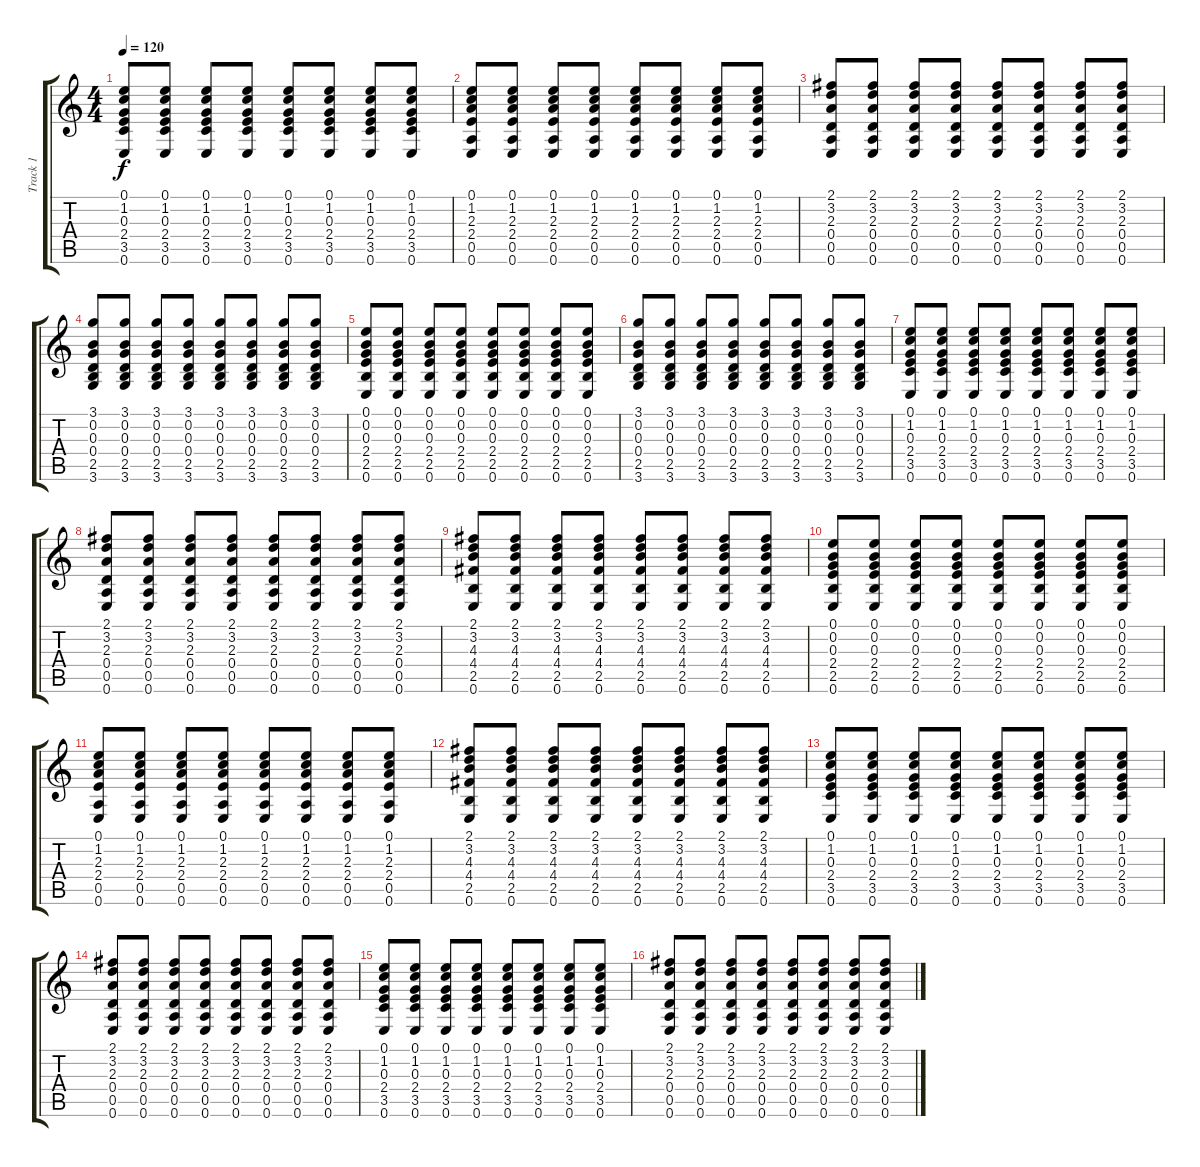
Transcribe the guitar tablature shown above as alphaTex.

\track ("Track 1" "Track 1") {instrument acousticguitarsteel}
\staff {score tabs}
\tuning (E4 B3 G3 D3 A2 E2) {hide}
\ts (4 4)
\tempo 120
\clef g2
\ks c
(0.1 1.2 0.3 2.4 3.5 0.6).8{dy f} (0.1 1.2 0.3 2.4 3.5 0.6).8 (0.1 1.2 0.3 2.4 3.5 0.6).8 (0.1 1.2 0.3 2.4 3.5 0.6).8 (0.1 1.2 0.3 2.4 3.5 0.6).8 (0.1 1.2 0.3 2.4 3.5 0.6).8 (0.1 1.2 0.3 2.4 3.5 0.6).8 (0.1 1.2 0.3 2.4 3.5 0.6).8 |
(0.1 1.2 2.3 2.4 0.5 0.6).8 (0.1 1.2 2.3 2.4 0.5 0.6).8 (0.1 1.2 2.3 2.4 0.5 0.6).8 (0.1 1.2 2.3 2.4 0.5 0.6).8 (0.1 1.2 2.3 2.4 0.5 0.6).8 (0.1 1.2 2.3 2.4 0.5 0.6).8 (0.1 1.2 2.3 2.4 0.5 0.6).8 (0.1 1.2 2.3 2.4 0.5 0.6).8 |
(2.1 3.2 2.3 0.4 0.5 0.6).8 (2.1 3.2 2.3 0.4 0.5 0.6).8 (2.1 3.2 2.3 0.4 0.5 0.6).8 (2.1 3.2 2.3 0.4 0.5 0.6).8 (2.1 3.2 2.3 0.4 0.5 0.6).8 (2.1 3.2 2.3 0.4 0.5 0.6).8 (2.1 3.2 2.3 0.4 0.5 0.6).8 (2.1 3.2 2.3 0.4 0.5 0.6).8 |
(3.1 0.2 0.3 0.4 2.5 3.6).8 (3.1 0.2 0.3 0.4 2.5 3.6).8 (3.1 0.2 0.3 0.4 2.5 3.6).8 (3.1 0.2 0.3 0.4 2.5 3.6).8 (3.1 0.2 0.3 0.4 2.5 3.6).8 (3.1 0.2 0.3 0.4 2.5 3.6).8 (3.1 0.2 0.3 0.4 2.5 3.6).8 (3.1 0.2 0.3 0.4 2.5 3.6).8 |
(0.1 0.2 0.3 2.4 2.5 0.6).8 (0.1 0.2 0.3 2.4 2.5 0.6).8 (0.1 0.2 0.3 2.4 2.5 0.6).8 (0.1 0.2 0.3 2.4 2.5 0.6).8 (0.1 0.2 0.3 2.4 2.5 0.6).8 (0.1 0.2 0.3 2.4 2.5 0.6).8 (0.1 0.2 0.3 2.4 2.5 0.6).8 (0.1 0.2 0.3 2.4 2.5 0.6).8 |
(3.1 0.2 0.3 0.4 2.5 3.6).8 (3.1 0.2 0.3 0.4 2.5 3.6).8 (3.1 0.2 0.3 0.4 2.5 3.6).8 (3.1 0.2 0.3 0.4 2.5 3.6).8 (3.1 0.2 0.3 0.4 2.5 3.6).8 (3.1 0.2 0.3 0.4 2.5 3.6).8 (3.1 0.2 0.3 0.4 2.5 3.6).8 (3.1 0.2 0.3 0.4 2.5 3.6).8 |
(0.1 1.2 0.3 2.4 3.5 0.6).8 (0.1 1.2 0.3 2.4 3.5 0.6).8 (0.1 1.2 0.3 2.4 3.5 0.6).8 (0.1 1.2 0.3 2.4 3.5 0.6).8 (0.1 1.2 0.3 2.4 3.5 0.6).8 (0.1 1.2 0.3 2.4 3.5 0.6).8 (0.1 1.2 0.3 2.4 3.5 0.6).8 (0.1 1.2 0.3 2.4 3.5 0.6).8 |
(2.1 3.2 2.3 0.4 0.5 0.6).8 (2.1 3.2 2.3 0.4 0.5 0.6).8 (2.1 3.2 2.3 0.4 0.5 0.6).8 (2.1 3.2 2.3 0.4 0.5 0.6).8 (2.1 3.2 2.3 0.4 0.5 0.6).8 (2.1 3.2 2.3 0.4 0.5 0.6).8 (2.1 3.2 2.3 0.4 0.5 0.6).8 (2.1 3.2 2.3 0.4 0.5 0.6).8 |
(2.1 3.2 4.3 4.4 2.5 0.6).8 (2.1 3.2 4.3 4.4 2.5 0.6).8 (2.1 3.2 4.3 4.4 2.5 0.6).8 (2.1 3.2 4.3 4.4 2.5 0.6).8 (2.1 3.2 4.3 4.4 2.5 0.6).8 (2.1 3.2 4.3 4.4 2.5 0.6).8 (2.1 3.2 4.3 4.4 2.5 0.6).8 (2.1 3.2 4.3 4.4 2.5 0.6).8 |
(0.1 0.2 0.3 2.4 2.5 0.6).8 (0.1 0.2 0.3 2.4 2.5 0.6).8 (0.1 0.2 0.3 2.4 2.5 0.6).8 (0.1 0.2 0.3 2.4 2.5 0.6).8 (0.1 0.2 0.3 2.4 2.5 0.6).8 (0.1 0.2 0.3 2.4 2.5 0.6).8 (0.1 0.2 0.3 2.4 2.5 0.6).8 (0.1 0.2 0.3 2.4 2.5 0.6).8 |
(0.1 1.2 2.3 2.4 0.5 0.6).8 (0.1 1.2 2.3 2.4 0.5 0.6).8 (0.1 1.2 2.3 2.4 0.5 0.6).8 (0.1 1.2 2.3 2.4 0.5 0.6).8 (0.1 1.2 2.3 2.4 0.5 0.6).8 (0.1 1.2 2.3 2.4 0.5 0.6).8 (0.1 1.2 2.3 2.4 0.5 0.6).8 (0.1 1.2 2.3 2.4 0.5 0.6).8 |
(2.1 3.2 4.3 4.4 2.5 0.6).8 (2.1 3.2 4.3 4.4 2.5 0.6).8 (2.1 3.2 4.3 4.4 2.5 0.6).8 (2.1 3.2 4.3 4.4 2.5 0.6).8 (2.1 3.2 4.3 4.4 2.5 0.6).8 (2.1 3.2 4.3 4.4 2.5 0.6).8 (2.1 3.2 4.3 4.4 2.5 0.6).8 (2.1 3.2 4.3 4.4 2.5 0.6).8 |
(0.1 1.2 0.3 2.4 3.5 0.6).8 (0.1 1.2 0.3 2.4 3.5 0.6).8 (0.1 1.2 0.3 2.4 3.5 0.6).8 (0.1 1.2 0.3 2.4 3.5 0.6).8 (0.1 1.2 0.3 2.4 3.5 0.6).8 (0.1 1.2 0.3 2.4 3.5 0.6).8 (0.1 1.2 0.3 2.4 3.5 0.6).8 (0.1 1.2 0.3 2.4 3.5 0.6).8 |
(2.1 3.2 2.3 0.4 0.5 0.6).8 (2.1 3.2 2.3 0.4 0.5 0.6).8 (2.1 3.2 2.3 0.4 0.5 0.6).8 (2.1 3.2 2.3 0.4 0.5 0.6).8 (2.1 3.2 2.3 0.4 0.5 0.6).8 (2.1 3.2 2.3 0.4 0.5 0.6).8 (2.1 3.2 2.3 0.4 0.5 0.6).8 (2.1 3.2 2.3 0.4 0.5 0.6).8 |
(0.1 1.2 0.3 2.4 3.5 0.6).8 (0.1 1.2 0.3 2.4 3.5 0.6).8 (0.1 1.2 0.3 2.4 3.5 0.6).8 (0.1 1.2 0.3 2.4 3.5 0.6).8 (0.1 1.2 0.3 2.4 3.5 0.6).8 (0.1 1.2 0.3 2.4 3.5 0.6).8 (0.1 1.2 0.3 2.4 3.5 0.6).8 (0.1 1.2 0.3 2.4 3.5 0.6).8 |
(2.1 3.2 2.3 0.4 0.5 0.6).8 (2.1 3.2 2.3 0.4 0.5 0.6).8 (2.1 3.2 2.3 0.4 0.5 0.6).8 (2.1 3.2 2.3 0.4 0.5 0.6).8 (2.1 3.2 2.3 0.4 0.5 0.6).8 (2.1 3.2 2.3 0.4 0.5 0.6).8 (2.1 3.2 2.3 0.4 0.5 0.6).8 (2.1 3.2 2.3 0.4 0.5 0.6).8
